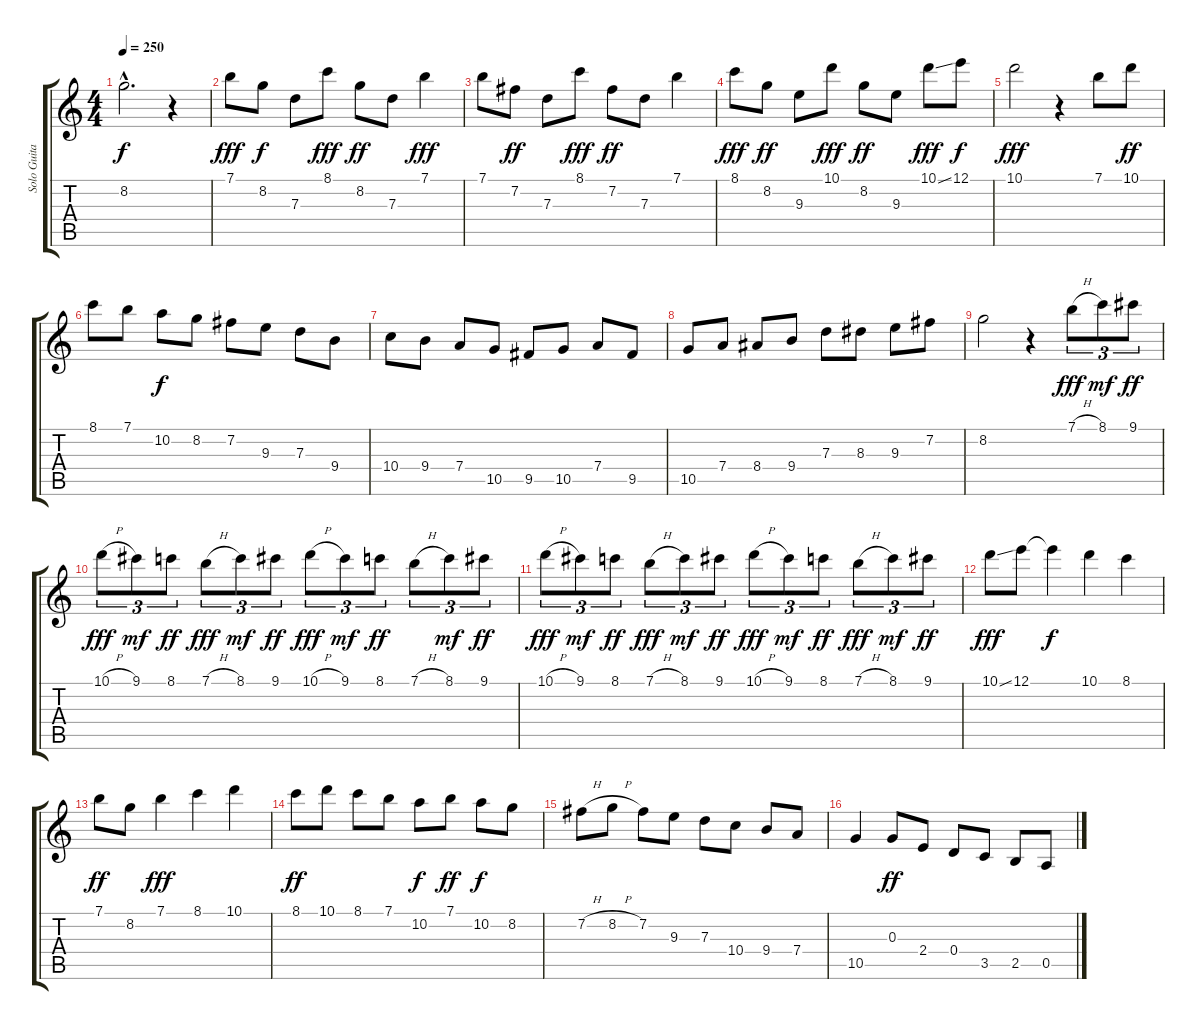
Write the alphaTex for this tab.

\track ("Solo Guitar" "Solo Guita") {instrument acousticguitarsteel}
\staff {score tabs}
\tuning (E4 B3 G3 D3 A2 E2) {hide}
\ts (4 4)
\tempo 250
\clef g2
\ks c
8.2{hac}.2{d dy f} r.4 |
7.1.8{dy fff} 8.2.8{dy f} 7.3.8 8.1.8{dy fff} 8.2.8{dy ff} 7.3.8 7.1.4{dy fff} |
7.1.8 7.2.8{dy ff} 7.3.8 8.1.8{dy fff} 7.2.8{dy ff} 7.3.8 7.1.4 |
8.1.8{dy fff} 8.2.8{dy ff} 9.3.8 10.1.8{dy fff} 8.2.8{dy ff} 9.3.8 10.1{ss}.8{dy fff} 12.1.8{dy f} |
10.1.2{dy fff} r.4 7.1.8 10.1.8{dy ff} |
8.1.8 7.1.8 10.2.8{dy f} 8.2.8 7.2.8 9.3.8 7.3.8 9.4.8 |
10.4.8 9.4.8 7.4.8 10.5.8 9.5.8 10.5.8 7.4.8 9.5.8 |
10.5.8 7.4.8 8.4.8 9.4.8 7.3.8 8.3.8 9.3.8 7.2.8 |
8.2.2 r.4 7.1{h}.8{tu (3 2) dy fff} 8.1.8{tu (3 2) dy mf} 9.1.8{tu (3 2) dy ff} |
10.1{h}.8{tu (3 2) dy fff} 9.1.8{tu (3 2) dy mf} 8.1.8{tu (3 2) dy ff} 7.1{h}.8{tu (3 2) dy fff} 8.1.8{tu (3 2) dy mf} 9.1.8{tu (3 2) dy ff} 10.1{h}.8{tu (3 2) dy fff} 9.1.8{tu (3 2) dy mf} 8.1.8{tu (3 2) dy ff} 7.1{h}.8{tu (3 2)} 8.1.8{tu (3 2) dy mf} 9.1.8{tu (3 2) dy ff} |
10.1{h}.8{tu (3 2) dy fff} 9.1.8{tu (3 2) dy mf} 8.1.8{tu (3 2) dy ff} 7.1{h}.8{tu (3 2) dy fff} 8.1.8{tu (3 2) dy mf} 9.1.8{tu (3 2) dy ff} 10.1{h}.8{tu (3 2) dy fff} 9.1.8{tu (3 2) dy mf} 8.1.8{tu (3 2) dy ff} 7.1{h}.8{tu (3 2) dy fff} 8.1.8{tu (3 2) dy mf} 9.1.8{tu (3 2) dy ff} |
10.1{ss}.8{dy fff} 12.1.8 12.1{t}.4{dy f} 10.1.4 8.1.4 |
7.1.8{dy ff} 8.2.8 7.1.4{dy fff} 8.1.4 10.1.4 |
8.1.8{dy ff} 10.1.8 8.1.8 7.1.8 10.2.8{dy f} 7.1.8{dy ff} 10.2.8{dy f} 8.2.8 |
7.2{h}.8 8.2{h}.8 7.2.8 9.3.8 7.3.8 10.4.8 9.4.8 7.4.8 |
10.5.4 0.3.8{dy ff} 2.4.8 0.4.8 3.5.8 2.5.8 0.5.8
